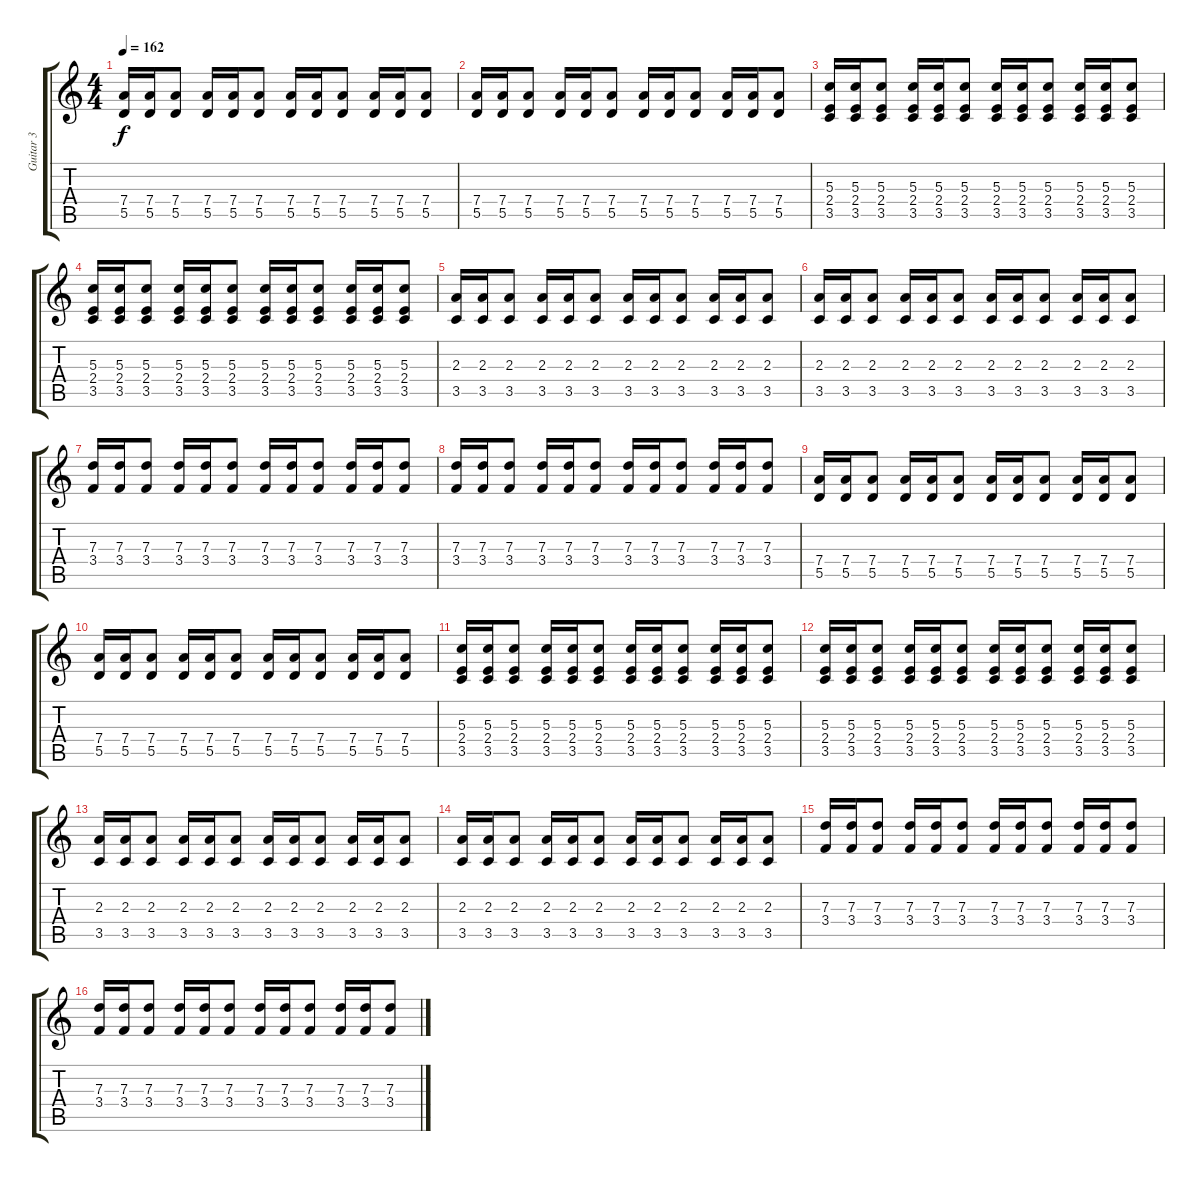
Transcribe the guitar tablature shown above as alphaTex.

\track ("Guitar 3" "Guitar 3") {instrument overdrivenguitar}
\staff {score tabs}
\tuning (E4 B3 G3 D3 A2 E2) {hide}
\ts (4 4)
\tempo 162
\clef g2
\ks c
(7.4 5.5).16{dy f} (7.4 5.5).16 (7.4 5.5).8 (7.4 5.5).16 (7.4 5.5).16 (7.4 5.5).8 (7.4 5.5).16 (7.4 5.5).16 (7.4 5.5).8 (7.4 5.5).16 (7.4 5.5).16 (7.4 5.5).8 |
(7.4 5.5).16 (7.4 5.5).16 (7.4 5.5).8 (7.4 5.5).16 (7.4 5.5).16 (7.4 5.5).8 (7.4 5.5).16 (7.4 5.5).16 (7.4 5.5).8 (7.4 5.5).16 (7.4 5.5).16 (7.4 5.5).8 |
(5.3 2.4 3.5).16 (5.3 2.4 3.5).16 (5.3 2.4 3.5).8 (5.3 2.4 3.5).16 (5.3 2.4 3.5).16 (5.3 2.4 3.5).8 (5.3 2.4 3.5).16 (5.3 2.4 3.5).16 (5.3 2.4 3.5).8 (5.3 2.4 3.5).16 (5.3 2.4 3.5).16 (5.3 2.4 3.5).8 |
(5.3 2.4 3.5).16 (5.3 2.4 3.5).16 (5.3 2.4 3.5).8 (5.3 2.4 3.5).16 (5.3 2.4 3.5).16 (5.3 2.4 3.5).8 (5.3 2.4 3.5).16 (5.3 2.4 3.5).16 (5.3 2.4 3.5).8 (5.3 2.4 3.5).16 (5.3 2.4 3.5).16 (5.3 2.4 3.5).8 |
(2.3 3.5).16 (2.3 3.5).16 (2.3 3.5).8 (2.3 3.5).16 (2.3 3.5).16 (2.3 3.5).8 (2.3 3.5).16 (2.3 3.5).16 (2.3 3.5).8 (2.3 3.5).16 (2.3 3.5).16 (2.3 3.5).8 |
(2.3 3.5).16 (2.3 3.5).16 (2.3 3.5).8 (2.3 3.5).16 (2.3 3.5).16 (2.3 3.5).8 (2.3 3.5).16 (2.3 3.5).16 (2.3 3.5).8 (2.3 3.5).16 (2.3 3.5).16 (2.3 3.5).8 |
(7.3 3.4).16 (7.3 3.4).16 (7.3 3.4).8 (7.3 3.4).16 (7.3 3.4).16 (7.3 3.4).8 (7.3 3.4).16 (7.3 3.4).16 (7.3 3.4).8 (7.3 3.4).16 (7.3 3.4).16 (7.3 3.4).8 |
(7.3 3.4).16 (7.3 3.4).16 (7.3 3.4).8 (7.3 3.4).16 (7.3 3.4).16 (7.3 3.4).8 (7.3 3.4).16 (7.3 3.4).16 (7.3 3.4).8 (7.3 3.4).16 (7.3 3.4).16 (7.3 3.4).8 |
(7.4 5.5).16 (7.4 5.5).16 (7.4 5.5).8 (7.4 5.5).16 (7.4 5.5).16 (7.4 5.5).8 (7.4 5.5).16 (7.4 5.5).16 (7.4 5.5).8 (7.4 5.5).16 (7.4 5.5).16 (7.4 5.5).8 |
(7.4 5.5).16 (7.4 5.5).16 (7.4 5.5).8 (7.4 5.5).16 (7.4 5.5).16 (7.4 5.5).8 (7.4 5.5).16 (7.4 5.5).16 (7.4 5.5).8 (7.4 5.5).16 (7.4 5.5).16 (7.4 5.5).8 |
(5.3 2.4 3.5).16 (5.3 2.4 3.5).16 (5.3 2.4 3.5).8 (5.3 2.4 3.5).16 (5.3 2.4 3.5).16 (5.3 2.4 3.5).8 (5.3 2.4 3.5).16 (5.3 2.4 3.5).16 (5.3 2.4 3.5).8 (5.3 2.4 3.5).16 (5.3 2.4 3.5).16 (5.3 2.4 3.5).8 |
(5.3 2.4 3.5).16 (5.3 2.4 3.5).16 (5.3 2.4 3.5).8 (5.3 2.4 3.5).16 (5.3 2.4 3.5).16 (5.3 2.4 3.5).8 (5.3 2.4 3.5).16 (5.3 2.4 3.5).16 (5.3 2.4 3.5).8 (5.3 2.4 3.5).16 (5.3 2.4 3.5).16 (5.3 2.4 3.5).8 |
(2.3 3.5).16 (2.3 3.5).16 (2.3 3.5).8 (2.3 3.5).16 (2.3 3.5).16 (2.3 3.5).8 (2.3 3.5).16 (2.3 3.5).16 (2.3 3.5).8 (2.3 3.5).16 (2.3 3.5).16 (2.3 3.5).8 |
(2.3 3.5).16 (2.3 3.5).16 (2.3 3.5).8 (2.3 3.5).16 (2.3 3.5).16 (2.3 3.5).8 (2.3 3.5).16 (2.3 3.5).16 (2.3 3.5).8 (2.3 3.5).16 (2.3 3.5).16 (2.3 3.5).8 |
(7.3 3.4).16 (7.3 3.4).16 (7.3 3.4).8 (7.3 3.4).16 (7.3 3.4).16 (7.3 3.4).8 (7.3 3.4).16 (7.3 3.4).16 (7.3 3.4).8 (7.3 3.4).16 (7.3 3.4).16 (7.3 3.4).8 |
(7.3 3.4).16 (7.3 3.4).16 (7.3 3.4).8 (7.3 3.4).16 (7.3 3.4).16 (7.3 3.4).8 (7.3 3.4).16 (7.3 3.4).16 (7.3 3.4).8 (7.3 3.4).16 (7.3 3.4).16 (7.3 3.4).8
